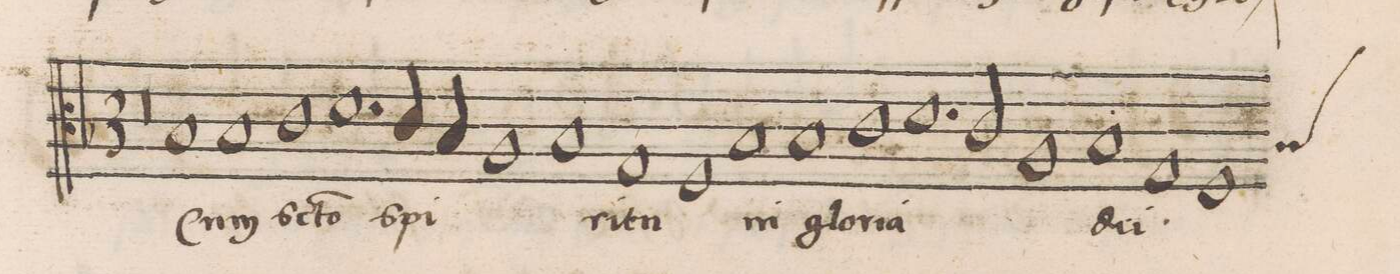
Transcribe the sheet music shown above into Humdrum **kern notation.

**kern	**text
*I"ALTVS	*
*clefC3	*
*k[b-]	*
*met(C)	*
*M2/1	*
*M3/1	*
0.r	.
=93-	=93-
1B-/	Cum
1B-/	S(an)c-
1c\	-to
=94-	=94-
1.d\	Spi-
4c/	.
4B-/	.
1A/	.
=95-	=95-
1B-/	.
1G/	-ri-
1F/	-tu
=96-	=96-
1B-/	in
1B-/	glo-
1c\	-ri-
=97-	=97-
1.d\	-a
2c/	.
1A/	.
=98-	=98-
1B-/	.
1G/	de-
*custos:B-	*
1F/	-i
=99-	=99-
*-	*-
